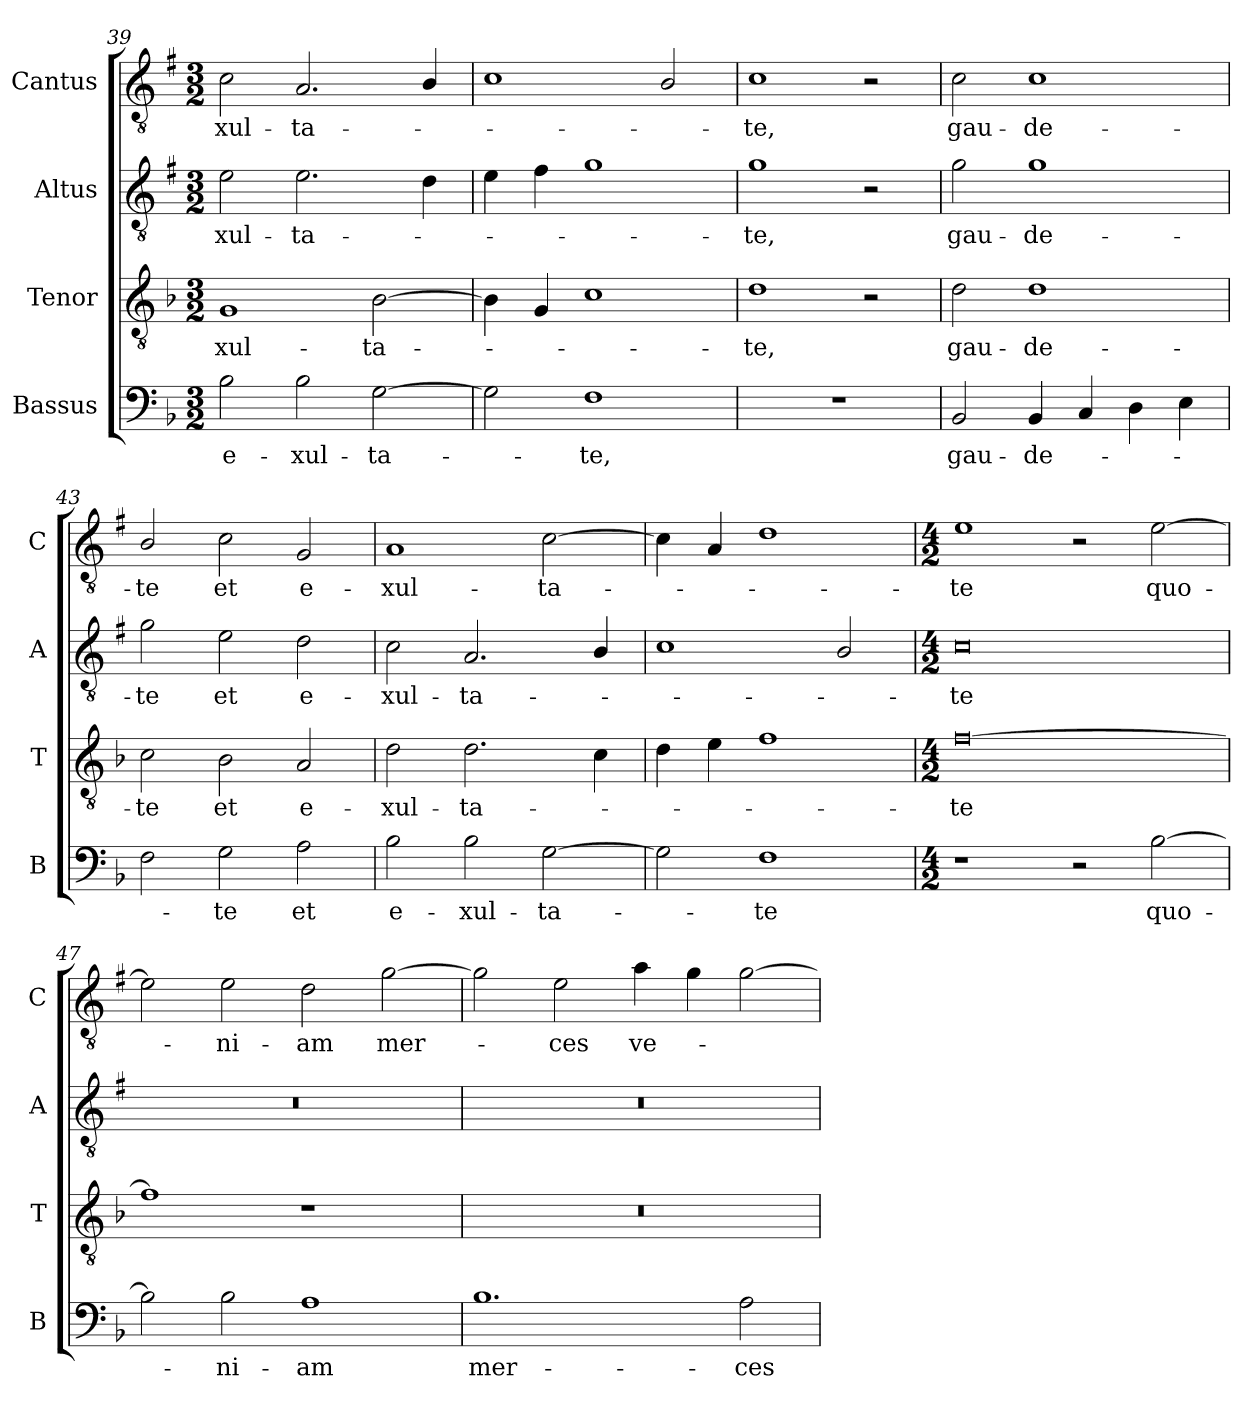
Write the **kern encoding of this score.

**kern	**text	**kern	**text	**kern	**text	**kern	**text
*part4	*part4	*part3	*part3	*part2	*part2	*part1	*part1
*staff4	*staff4	*staff3	*staff3	*staff2	*staff2	*staff1	*staff1
*I"Bassus	*	*I"Tenor	*	*I"Altus	*	*I"Cantus	*
*I'B	*	*I'T	*	*I'A	*	*I'C	*
*clefF4	*	*clefGv2	*	*clefGv2	*	*clefGv2	*
*	*	*	*	*ITrd1c2	*	*ITrd1c2	*
*k[b-]	*	*k[b-]	*	*k[b-]	*	*k[b-]	*
*F:	*	*F:	*	*F:	*	*F:	*
*M3/2	*	*M3/2	*	*M3/2	*	*M3/2	*
=39	=39	=39	=39	=39	=39	=39	=39
!	!LO:LY:b	!	!LO:LY:b	!	!LO:LY:b	!	!LO:LY:b
2B-\	e-	1G	-xul-	2d\	-xul-	2B-\	-xul-
!	!LO:LY:b	!	!	!	!LO:LY:b	!	!LO:LY:b
2B-\	-xul-	.	.	2.d\	-ta-	2.G/	-ta-
!	!LO:LY:b	!	!LO:LY:b	!	!	!	!
[2G\	-ta-	[2B-\	-ta-	.	.	.	.
.	.	.	.	4c\	.	4A/	.
=40	=40	=40	=40	=40	=40	=40	=40
2G\]	.	4B-\]	.	4d\	.	1B-	.
.	.	4G/	.	4e\	.	.	.
!	!LO:LY:b	!	!	!	!	!	!
1F	-te,	1c	.	1f	.	.	.
.	.	.	.	.	.	2A/	.
=41	=41	=41	=41	=41	=41	=41	=41
!	!	!	!LO:LY:b	!	!LO:LY:b	!	!LO:LY:b
1.r	.	1d	-te,	1f	-te,	1B-	-te,
.	.	2r	.	2r	.	2r	.
!!LO:LB:g=z
=42	=42	=42	=42	=42	=42	=42	=42
!	!LO:LY:b	!	!LO:LY:b	!	!LO:LY:b	!	!LO:LY:b
2BB-/	gau-	2d\	gau-	2f\	gau-	2B-\	gau-
!	!LO:LY:b	!	!LO:LY:b	!	!LO:LY:b	!	!LO:LY:b
4BB-/	-de-	1d	-de-	1f	-de-	1B-	-de-
4C/	.	.	.	.	.	.	.
4D\	.	.	.	.	.	.	.
4E\	.	.	.	.	.	.	.
=43	=43	=43	=43	=43	=43	=43	=43
!	!	!	!LO:LY:b	!	!LO:LY:b	!	!LO:LY:b
2F\	.	2c\	-te	2f\	-te	2A/	-te
!	!LO:LY:b	!	!LO:LY:b	!	!LO:LY:b	!	!LO:LY:b
2G\	-te	2B-\	et	2d\	et	2B-\	et
!	!LO:LY:b	!	!LO:LY:b	!	!LO:LY:b	!	!LO:LY:b
2A\	et	2A/	e-	2c\	e-	2F/	e-
=44	=44	=44	=44	=44	=44	=44	=44
!	!LO:LY:b	!	!LO:LY:b	!	!LO:LY:b	!	!LO:LY:b
2B-\	e-	2d\	-xul-	2B-\	-xul-	1G	-xul-
!	!LO:LY:b	!	!LO:LY:b	!	!LO:LY:b	!	!
2B-\	-xul-	2.d\	-ta-	2.G/	-ta-	.	.
!	!LO:LY:b	!	!	!	!	!	!LO:LY:b
[2G\	-ta-	.	.	.	.	[2B-\	-ta-
.	.	4c\	.	4A/	.	.	.
=45	=45	=45	=45	=45	=45	=45	=45
2G\]	.	4d\	.	1B-	.	4B-\]	.
.	.	4e\	.	.	.	4G/	.
!	!LO:LY:b	!	!	!	!	!	!
1F	-te	1f	.	.	.	1c	.
.	.	.	.	2A/	.	.	.
=46	=46	=46	=46	=46	=46	=46	=46
*M4/2	*	*M4/2	*	*M4/2	*	*M4/2	*
!	!	!	!LO:LY:b	!	!LO:LY:b	!	!LO:LY:b
1r	.	[0f	-te	0B-	-te	1d	-te
2r	.	.	.	.	.	2r	.
!	!LO:LY:b	!	!	!	!	!	!LO:LY:b
[2B-\	quo-	.	.	.	.	[2d\	quo-
=47	=47	=47	=47	=47	=47	=47	=47
2B-\]	.	1f]	.	0r	.	2d\]	.
!	!LO:LY:b	!	!	!	!	!	!LO:LY:b
2B-\	-ni-	.	.	.	.	2d\	-ni-
!	!LO:LY:b	!	!	!	!	!	!LO:LY:b
1A	-am	1r	.	.	.	2c\	-am
!	!	!	!	!	!	!	!LO:LY:b
.	.	.	.	.	.	[2f\	mer-
!!LO:PB:g=z
=48	=48	=48	=48	=48	=48	=48	=48
!	!LO:LY:b	!	!	!	!	!	!
1.B-	mer-	0r	.	0r	.	2f\]	.
!	!	!	!	!	!	!	!LO:LY:b
.	.	.	.	.	.	2d\	-ces
!	!	!	!	!	!	!	!LO:LY:b
.	.	.	.	.	.	4g\	ve-
.	.	.	.	.	.	4f\	.
!	!LO:LY:b	!	!	!	!	!	!
2A\	-ces	.	.	.	.	[2f\	.
=	=	=	=	=	=	=	=
*-	*-	*-	*-	*-	*-	*-	*-
